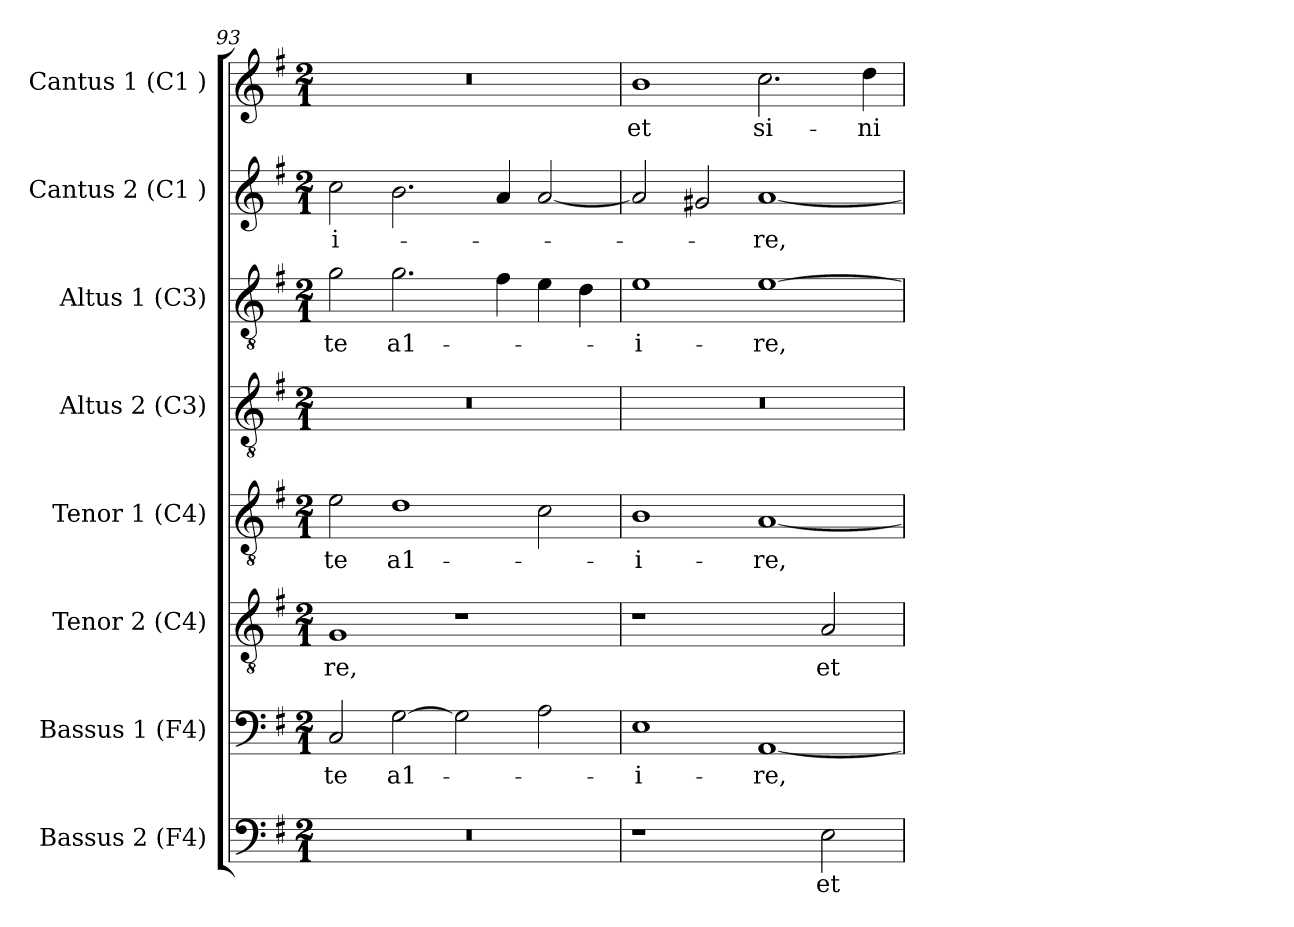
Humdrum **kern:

**kern	**text	**kern	**text	**kern	**text	**kern	**text	**kern	**kern	**text	**kern	**text	**kern	**text
*part8	*part8	*part7	*part7	*part6	*part6	*part5	*part5	*part4	*part3	*part3	*part2	*part2	*part1	*part1
*staff8	*staff8	*staff7	*staff7	*staff6	*staff6	*staff5	*staff5	*staff4	*staff3	*staff3	*staff2	*staff2	*staff1	*staff1
*I"Bassus 2 (F4)	*	*I"Bassus 1 (F4)	*	*I"Tenor 2 (C4)	*	*I"Tenor 1 (C4)	*	*I"Altus 2 (C3)	*I"Altus 1 (C3)	*	*I"Cantus 2 (C1 )	*	*I"Cantus 1 (C1 )	*
*I'B2	*	*I'B1	*	*I'T2	*	*I'T1	*	*I'A2	*I'A1	*	*I'C2	*	*I'C1	*
*clefF4	*	*clefF4	*	*clefGv2	*	*clefGv2	*	*clefGv2	*clefGv2	*	*clefG2	*	*clefG2	*
*k[f#]	*	*k[f#]	*	*k[f#]	*	*k[f#]	*	*k[f#]	*k[f#]	*	*k[f#]	*	*k[f#]	*
*G:	*	*G:	*	*G:	*	*G:	*	*G:	*G:	*	*G:	*	*G:	*
*M2/1	*	*M2/1	*	*M2/1	*	*M2/1	*	*M2/1	*M2/1	*	*M2/1	*	*M2/1	*
=93	=93	=93	=93	=93	=93	=93	=93	=93	=93	=93	=93	=93	=93	=93
!	!	!	!LO:LY:b:cj	!	!LO:LY:b:cj	!	!LO:LY:b:cj	!	!	!LO:LY:b:cj	!	!LO:LY:b:rj	!	!
0r	.	2C/	-te	1G	-re,	2e\	-te	0r	2g\	-te	2cc\	-i-	0r	.
!	!	!	!LO:LY:b:cj	!	!	!	!LO:LY:b:cj	!	!	!LO:LY:b:cj	!	!	!	!
.	.	[>2G\	a1-	.	.	1d	a1-	.	2.g\	a1-	2.b\	.	.	.
.	.	2G\]	.	1r	.	.	.	.	.	.	.	.	.	.
.	.	.	.	.	.	.	.	.	4f#\	.	4a/	.	.	.
.	.	2A\	.	.	.	2c\	.	.	4e\	.	[<2a/	.	.	.
.	.	.	.	.	.	.	.	.	4d\	.	.	.	.	.
=94	=94	=94	=94	=94	=94	=94	=94	=94	=94	=94	=94	=94	=94	=94
!	!	!	!LO:LY:b:rj	!	!	!	!LO:LY:b:rj	!	!	!LO:LY:b:rj	!	!	!	!LO:LY:b:cj
1r	.	1E	-i-	1r	.	1B	-i-	0r	1e	-i-	2a/]	.	1b	et
.	.	.	.	.	.	.	.	.	.	.	2g#/	.	.	.
!	!	!	!LO:LY:b:cj	!	!	!	!LO:LY:b:cj	!	!	!LO:LY:b:cj	!	!LO:LY:b:cj	!	!LO:LY:b:cj
2ryy	.	[>1AA	-re,	2ryy	.	[>1A	-re,	.	[<1e	-re,	[>1a	-re,	2.cc\	si-
!	!LO:LY:b:cj	!	!	!	!LO:LY:b:cj	!	!	!	!	!	!	!	!	!
2E\	et	.	.	2A/	et	.	.	.	.	.	.	.	.	.
!	!	!	!	!	!	!	!	!	!	!	!	!	!	!LO:LY:b:cj
.	.	.	.	.	.	.	.	.	.	.	.	.	4dd\	-ni-
=	=	=	=	=	=	=	=	=	=	=	=	=	=	=
*-	*-	*-	*-	*-	*-	*-	*-	*-	*-	*-	*-	*-	*-	*-
